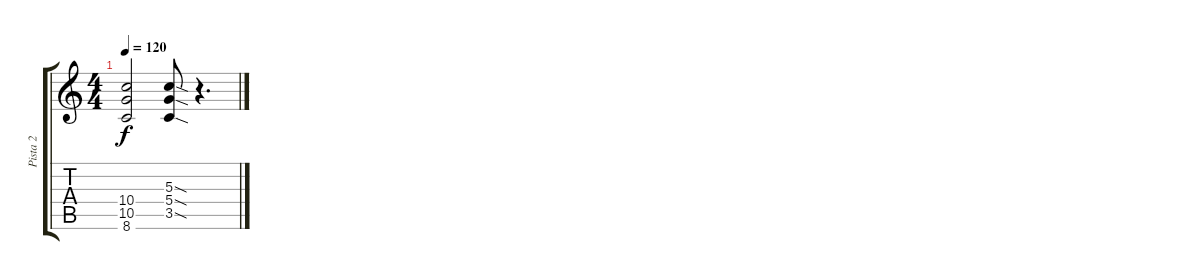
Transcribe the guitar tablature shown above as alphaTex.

\track ("Pista 2" "Pista 2") {instrument overdrivenguitar}
\staff {score tabs}
\tuning (E4 B3 G3 D3 A2 E2) {hide}
\ts (4 4)
\tempo 120
\clef g2
\ks c
(10.4 10.5 8.6).2{dy f} (5.3{sod} 5.4{sod} 3.5{sod}).8 r.4{d}
